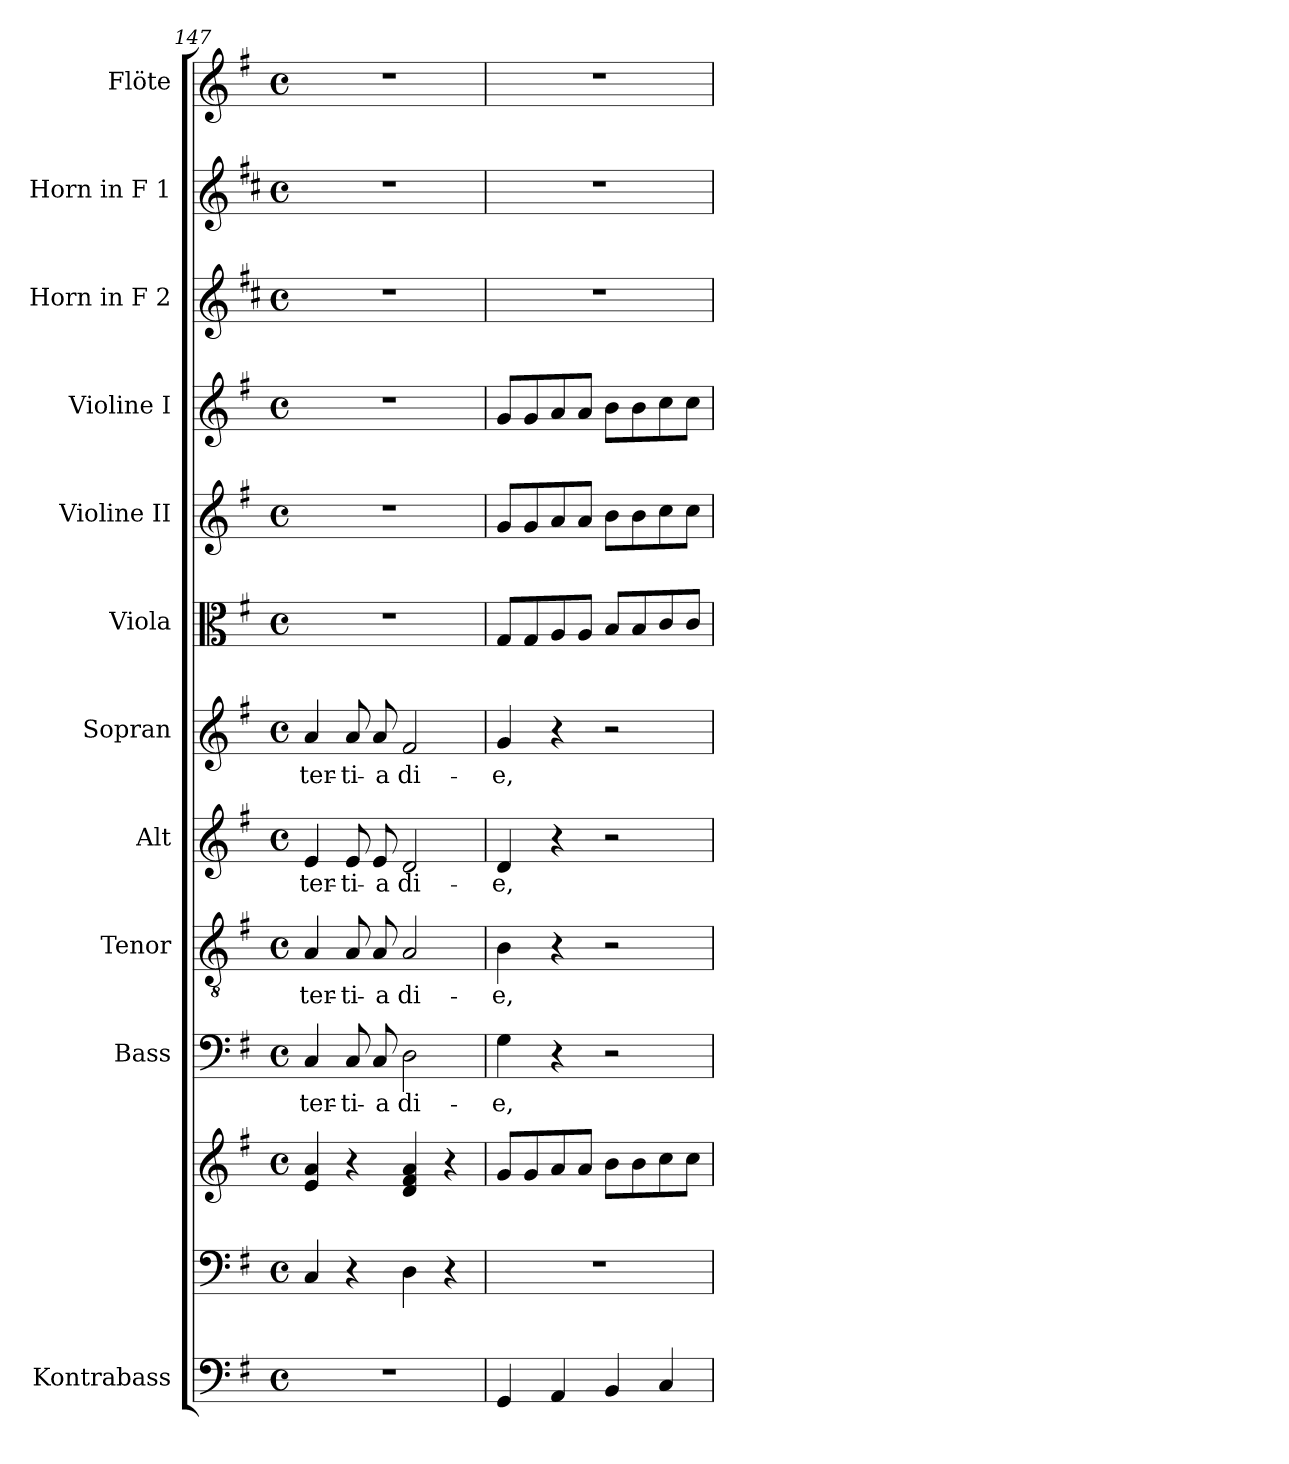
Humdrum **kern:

**kern	**kern	**kern	**kern	**text	**kern	**text	**kern	**text	**kern	**text	**kern	**kern	**kern	**kern	**kern	**kern
*part12	*part11	*part11	*part10	*part10	*part9	*part9	*part8	*part8	*part7	*part7	*part6	*part5	*part4	*part3	*part2	*part1
*staff13	*staff12	*staff11	*staff10	*staff10	*staff9	*staff9	*staff8	*staff8	*staff7	*staff7	*staff6	*staff5	*staff4	*staff3	*staff2	*staff1
*I"Kontrabass	*	*	*I"Bass	*	*I"Tenor	*	*I"Alt	*	*I"Sopran	*	*I"Viola	*I"Violine II	*I"Violine I	*I"Horn in F 2	*I"Horn in F 1	*I"Flöte
*I'Kb.	*	*	*I'B.	*	*I'T.	*	*I'A.	*	*I'S.	*	*I'Vla.	*I'Vl. II	*I'Vl. I	*	*	*I'Fl.
*clefF4	*clefF4	*clefG2	*clefF4	*	*clefGv2	*	*clefG2	*	*clefG2	*	*clefC3	*clefG2	*clefG2	*clefG2	*clefG2	*clefG2
*ITrd7c12	*	*	*	*	*	*	*	*	*	*	*	*	*	*ITrd4c7	*ITrd4c7	*
*k[f#]	*k[f#]	*k[f#]	*k[f#]	*	*k[f#]	*	*k[f#]	*	*k[f#]	*	*k[f#]	*k[f#]	*k[f#]	*k[f#]	*k[f#]	*k[f#]
*G:	*G:	*G:	*G:	*	*G:	*	*G:	*	*G:	*	*G:	*G:	*G:	*G:	*G:	*G:
*M4/4	*M4/4	*M4/4	*M4/4	*	*M4/4	*	*M4/4	*	*M4/4	*	*M4/4	*M4/4	*M4/4	*M4/4	*M4/4	*M4/4
*met(c)	*met(c)	*met(c)	*met(c)	*	*met(c)	*	*met(c)	*	*met(c)	*	*met(c)	*met(c)	*met(c)	*met(c)	*met(c)	*met(c)
=147	=147	=147	=147	=147	=147	=147	=147	=147	=147	=147	=147	=147	=147	=147	=147	=147
!	!	!	!	!LO:LY:b	!	!LO:LY:b	!	!LO:LY:b	!	!LO:LY:b	!	!	!	!	!	!
1r	4C/	4e/ 4a/	4C/	ter-	4A/	ter-	4e/	ter-	4a/	ter-	1r	1r	1r	1r	1r	1r
!	!	!	!	!LO:LY:b	!	!LO:LY:b	!	!LO:LY:b	!	!LO:LY:b	!	!	!	!	!	!
.	4r	4r	8C/	-ti-	8A/	-ti-	8e/	-ti-	8a/	-ti-	.	.	.	.	.	.
!	!	!	!	!LO:LY:b	!	!LO:LY:b	!	!LO:LY:b	!	!LO:LY:b	!	!	!	!	!	!
.	.	.	8C/	-a	8A/	-a	8e/	-a	8a/	-a	.	.	.	.	.	.
!	!	!	!	!LO:LY:b	!	!LO:LY:b	!	!LO:LY:b	!	!LO:LY:b	!	!	!	!	!	!
.	4D\	4d/ 4f#/ 4a/	2D\	di-	2A/	di-	2d/	di-	2f#/	di-	.	.	.	.	.	.
.	4r	4r	.	.	.	.	.	.	.	.	.	.	.	.	.	.
=148	=148	=148	=148	=148	=148	=148	=148	=148	=148	=148	=148	=148	=148	=148	=148	=148
!	!	!	!	!LO:LY:b	!	!LO:LY:b	!	!LO:LY:b	!	!LO:LY:b	!	!	!	!	!	!
4GGG/	1r	8g/L	4G\	-e,	4B\	-e,	4d/	-e,	4g/	-e,	8G/L	8g/L	8g/L	1r	1r	1r
.	.	8g/	.	.	.	.	.	.	.	.	8G/	8g/	8g/	.	.	.
4AAA/	.	8a/	4r	.	4r	.	4r	.	4r	.	8A/	8a/	8a/	.	.	.
.	.	8a/J	.	.	.	.	.	.	.	.	8A/J	8a/J	8a/J	.	.	.
4BBB/	.	8b\L	2r	.	2r	.	2r	.	2r	.	8B/L	8b\L	8b\L	.	.	.
.	.	8b\	.	.	.	.	.	.	.	.	8B/	8b\	8b\	.	.	.
4CC/	.	8cc\	.	.	.	.	.	.	.	.	8c/	8cc\	8cc\	.	.	.
.	.	8cc\J	.	.	.	.	.	.	.	.	8c/J	8cc\J	8cc\J	.	.	.
=	=	=	=	=	=	=	=	=	=	=	=	=	=	=	=	=
*-	*-	*-	*-	*-	*-	*-	*-	*-	*-	*-	*-	*-	*-	*-	*-	*-
